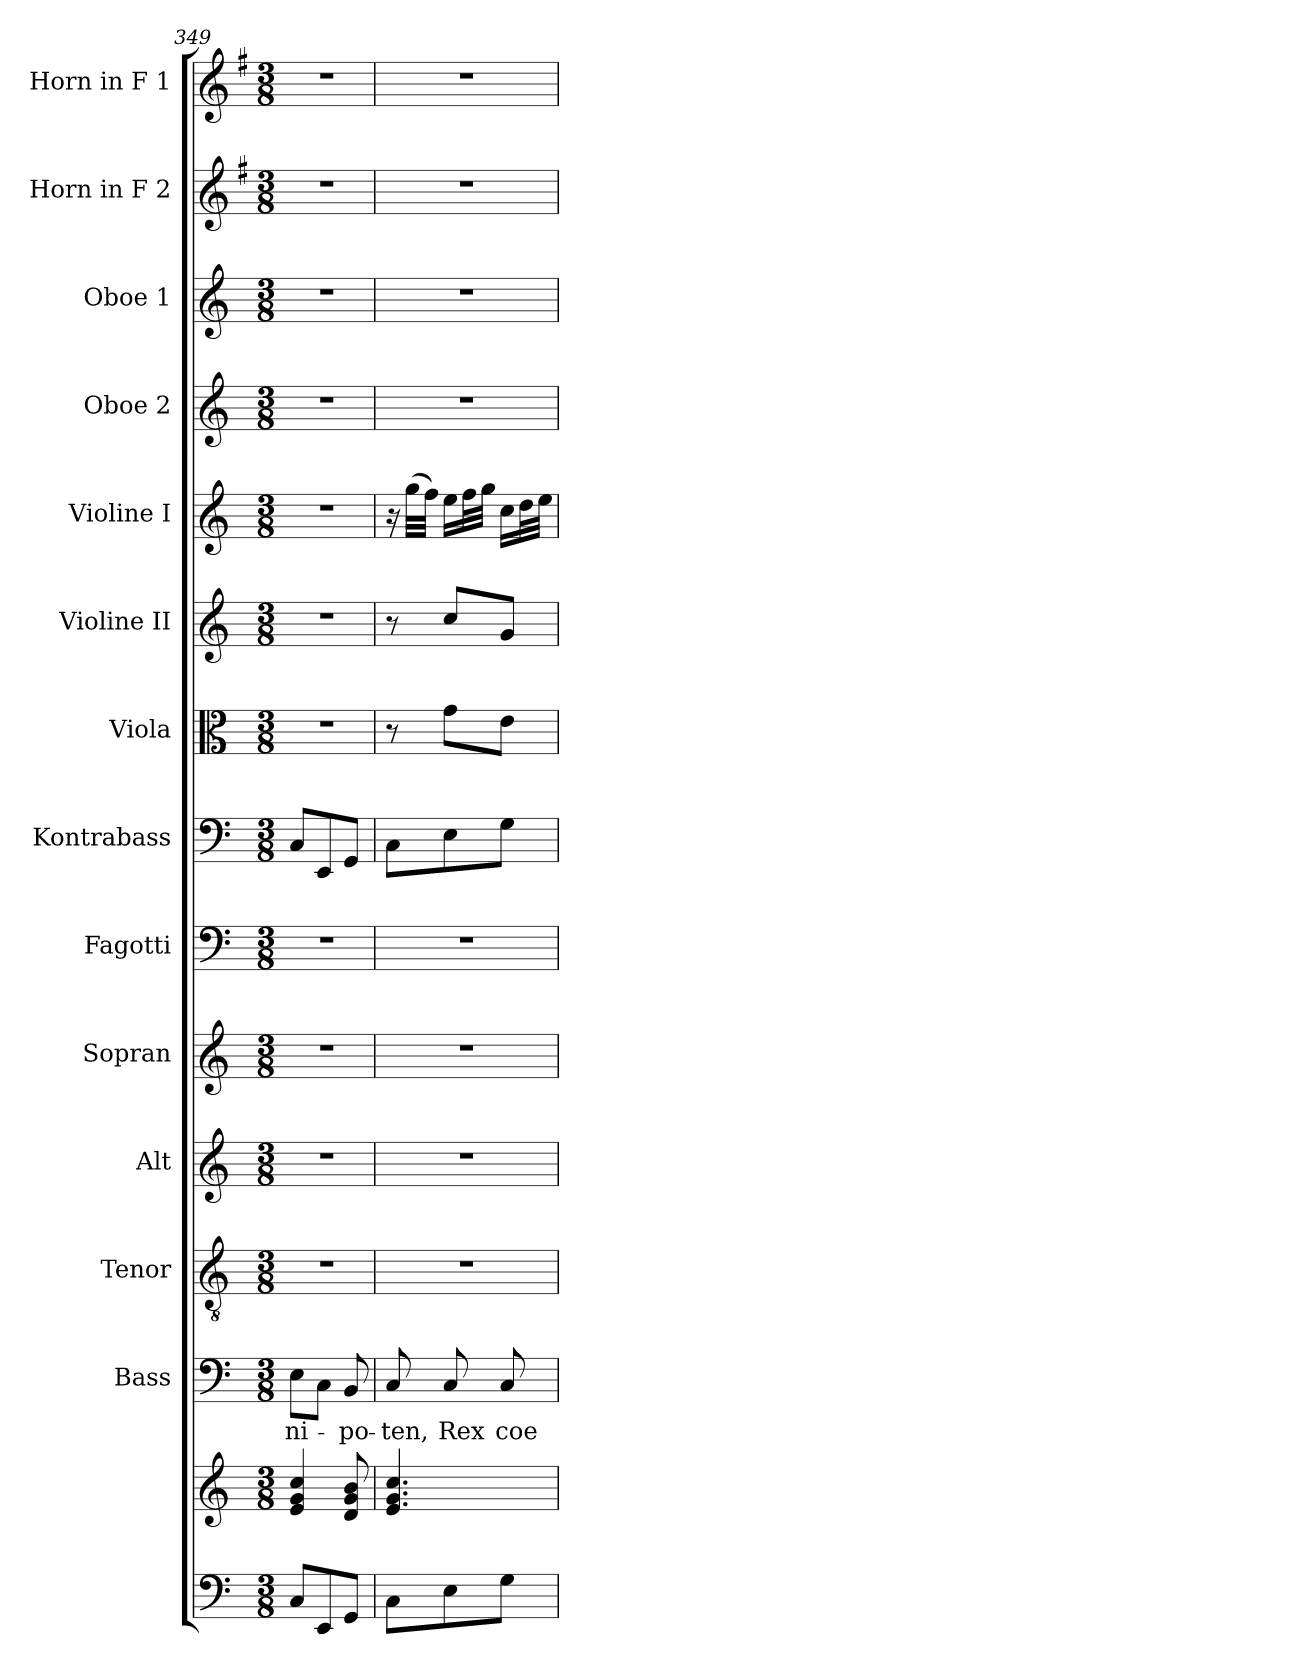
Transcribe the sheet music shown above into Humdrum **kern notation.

**kern	**kern	**kern	**text	**kern	**kern	**kern	**kern	**kern	**kern	**kern	**kern	**kern	**kern	**kern	**kern
*part14	*part14	*part13	*part13	*part12	*part11	*part10	*part9	*part8	*part7	*part6	*part5	*part4	*part3	*part2	*part1
*staff15	*staff14	*staff13	*staff13	*staff12	*staff11	*staff10	*staff9	*staff8	*staff7	*staff6	*staff5	*staff4	*staff3	*staff2	*staff1
*	*	*I"Bass	*	*I"Tenor	*I"Alt	*I"Sopran	*I"Fagotti	*I"Kontrabass	*I"Viola	*I"Violine II	*I"Violine I	*I"Oboe 2	*I"Oboe 1	*I"Horn in F 2	*I"Horn in F 1
*	*	*I'B.	*	*I'T.	*I'A.	*I'S.	*I'Fg.	*I'Kb.	*I'Vla.	*I'Vl. II	*I'Vl. I	*I'Ob. 2	*I'Ob. 1	*	*
*clefF4	*clefG2	*clefF4	*	*clefGv2	*clefG2	*clefG2	*clefF4	*clefF4	*clefC3	*clefG2	*clefG2	*clefG2	*clefG2	*clefG2	*clefG2
*	*	*	*	*	*	*	*	*ITrd7c12	*	*	*	*	*	*ITrd4c7	*ITrd4c7
*k[]	*k[]	*k[]	*	*k[]	*k[]	*k[]	*k[]	*k[]	*k[]	*k[]	*k[]	*k[]	*k[]	*k[]	*k[]
*C:	*C:	*C:	*	*C:	*C:	*C:	*C:	*C:	*C:	*C:	*C:	*C:	*C:	*C:	*C:
*M3/8	*M3/8	*M3/8	*	*M3/8	*M3/8	*M3/8	*M3/8	*M3/8	*M3/8	*M3/8	*M3/8	*M3/8	*M3/8	*M3/8	*M3/8
=349	=349	=349	=349	=349	=349	=349	=349	=349	=349	=349	=349	=349	=349	=349	=349
!	!	!	!LO:LY:b	!	!	!	!	!	!	!	!	!	!	!	!
8C/L	4e/ 4g/ 4cc/	8E\L	-ni-	4.r	4.r	4.r	4.r	8CC/L	4.r	4.r	4.r	4.r	4.r	4.r	4.r
8EE/	.	8C\J	.	.	.	.	.	8EEE/	.	.	.	.	.	.	.
!	!	!	!LO:LY:b	!	!	!	!	!	!	!	!	!	!	!	!
8GG/J	8d/ 8g/ 8b/	8BB/	-po-	.	.	.	.	8GGG/J	.	.	.	.	.	.	.
=350	=350	=350	=350	=350	=350	=350	=350	=350	=350	=350	=350	=350	=350	=350	=350
!	!	!	!LO:LY:b	!	!	!	!	!	!	!	!	!	!	!	!
8C\L	4.e/ 4.g/ 4.cc/	8C/	-ten,	4.r	4.r	4.r	4.r	8CC\L	8r	8r	16r	4.r	4.r	4.r	4.r
.	.	.	.	.	.	.	.	.	.	.	(>32gg\LLL	.	.	.	.
.	.	.	.	.	.	.	.	.	.	.	32ff\JJJ)	.	.	.	.
!	!	!	!LO:LY:b	!	!	!	!	!	!	!	!	!	!	!	!
8E\	.	8C/	Rex	.	.	.	.	8EE\	8g\L	8cc/L	16ee\LL	.	.	.	.
.	.	.	.	.	.	.	.	.	.	.	32ff\L	.	.	.	.
.	.	.	.	.	.	.	.	.	.	.	32gg\JJJ	.	.	.	.
!	!	!	!LO:LY:b	!	!	!	!	!	!	!	!	!	!	!	!
8G\J	.	8C/	coe-	.	.	.	.	8GG\J	8e\J	8g/J	16cc\LL	.	.	.	.
.	.	.	.	.	.	.	.	.	.	.	32dd\L	.	.	.	.
.	.	.	.	.	.	.	.	.	.	.	32ee\JJJ	.	.	.	.
=	=	=	=	=	=	=	=	=	=	=	=	=	=	=	=
*-	*-	*-	*-	*-	*-	*-	*-	*-	*-	*-	*-	*-	*-	*-	*-
